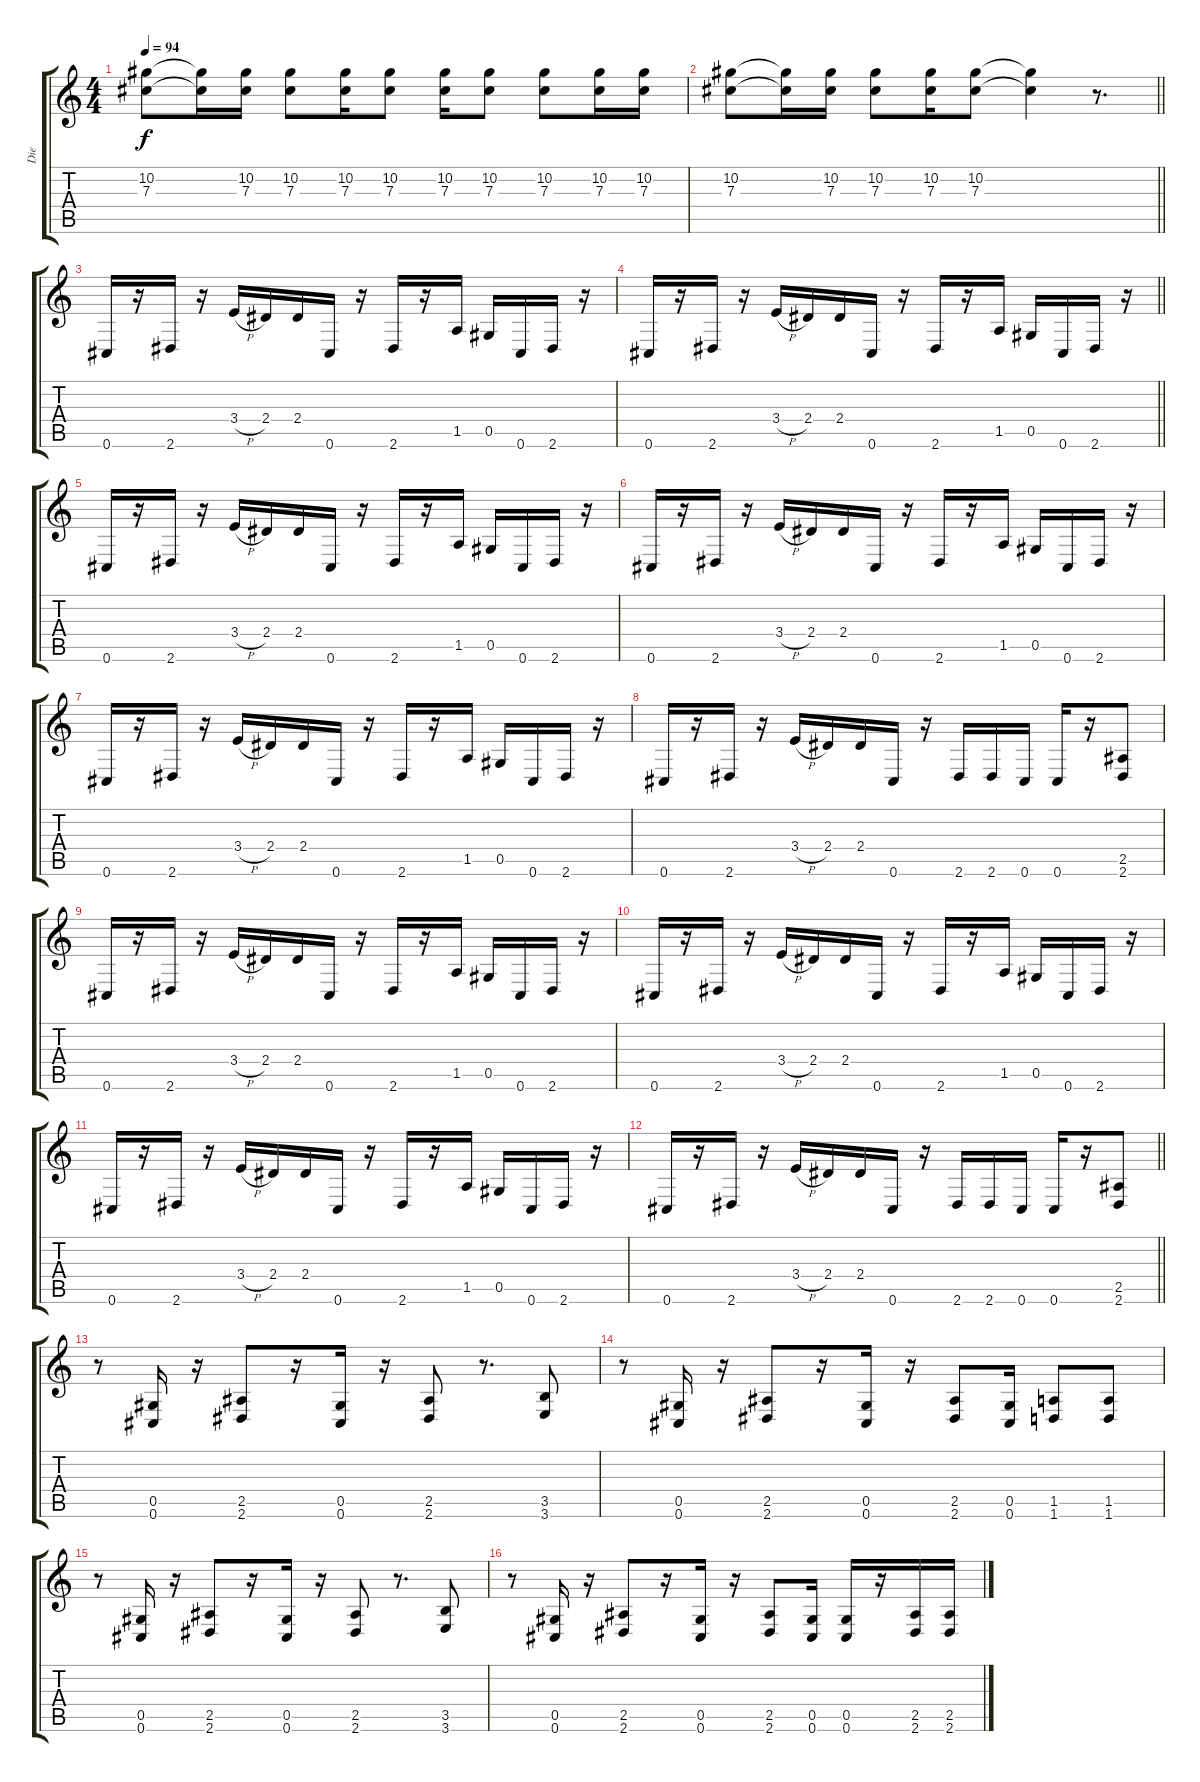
\track ("Die" "Die") {instrument distortionguitar}
\staff {score tabs}
\tuning (Eb4 Bb3 Gb3 Db3 Ab2 Db2) {hide}
\ts (4 4)
\tempo 94
\clef g2
\ks c
(10.2 7.3).8{dy f} (10.2{t} 7.3{t}).16 (10.2 7.3).16 (10.2 7.3).8 (10.2 7.3).16 (10.2 7.3).8 (10.2 7.3).16 (10.2 7.3).8 (10.2 7.3).8 (10.2 7.3).16 (10.2 7.3).16 |
\barLineRight lightlight
(10.2 7.3).8 (10.2{t} 7.3{t}).16 (10.2 7.3).16 (10.2 7.3).8 (10.2 7.3).16 (10.2 7.3).8 (10.2{t} 7.3{t}).4 r.8{d} |
0.6.16{volume 13 instrument distortionguitar} r.16 2.6.16 r.16 3.4{h}.16 2.4.16 2.4.16 0.6.16 r.16 2.6.16 r.16 1.5.16 0.5.16 0.6.16 2.6.16 r.16 |
\barLineRight lightlight
0.6.16 r.16 2.6.16 r.16 3.4{h}.16 2.4.16 2.4.16 0.6.16 r.16 2.6.16 r.16 1.5.16 0.5.16 0.6.16 2.6.16 r.16 |
0.6.16 r.16 2.6.16 r.16 3.4{h}.16 2.4.16 2.4.16 0.6.16 r.16 2.6.16 r.16 1.5.16 0.5.16 0.6.16 2.6.16 r.16 |
0.6.16 r.16 2.6.16 r.16 3.4{h}.16 2.4.16 2.4.16 0.6.16 r.16 2.6.16 r.16 1.5.16 0.5.16 0.6.16 2.6.16 r.16 |
0.6.16 r.16 2.6.16 r.16 3.4{h}.16 2.4.16 2.4.16 0.6.16 r.16 2.6.16 r.16 1.5.16 0.5.16 0.6.16 2.6.16 r.16 |
0.6.16 r.16 2.6.16 r.16 3.4{h}.16 2.4.16 2.4.16 0.6.16 r.16 2.6.16 2.6.16 0.6.16 0.6.16 r.16 (2.5 2.6).8 |
0.6.16 r.16 2.6.16 r.16 3.4{h}.16 2.4.16 2.4.16 0.6.16 r.16 2.6.16 r.16 1.5.16 0.5.16 0.6.16 2.6.16 r.16 |
0.6.16 r.16 2.6.16 r.16 3.4{h}.16 2.4.16 2.4.16 0.6.16 r.16 2.6.16 r.16 1.5.16 0.5.16 0.6.16 2.6.16 r.16 |
0.6.16 r.16 2.6.16 r.16 3.4{h}.16 2.4.16 2.4.16 0.6.16 r.16 2.6.16 r.16 1.5.16 0.5.16 0.6.16 2.6.16 r.16 |
\barLineRight lightlight
0.6.16 r.16 2.6.16 r.16 3.4{h}.16 2.4.16 2.4.16 0.6.16 r.16 2.6.16 2.6.16 0.6.16 0.6.16 r.16 (2.5 2.6).8 |
r.8 (0.5 0.6).16 r.16 (2.5 2.6).8 r.16 (0.5 0.6).16 r.16 (2.5 2.6).8 r.8{d} (3.5 3.6).8 |
r.8 (0.5 0.6).16 r.16 (2.5 2.6).8 r.16 (0.5 0.6).16 r.16 (2.5 2.6).8 (0.5 0.6).16 (1.5 1.6).8 (1.5 1.6).8 |
r.8 (0.5 0.6).16 r.16 (2.5 2.6).8 r.16 (0.5 0.6).16 r.16 (2.5 2.6).8 r.8{d} (3.5 3.6).8 |
r.8 (0.5 0.6).16 r.16 (2.5 2.6).8 r.16 (0.5 0.6).16 r.16 (2.5 2.6).8 (0.5 0.6).16 (0.5 0.6).16 r.16 (2.5 2.6).16 (2.5 2.6).16
